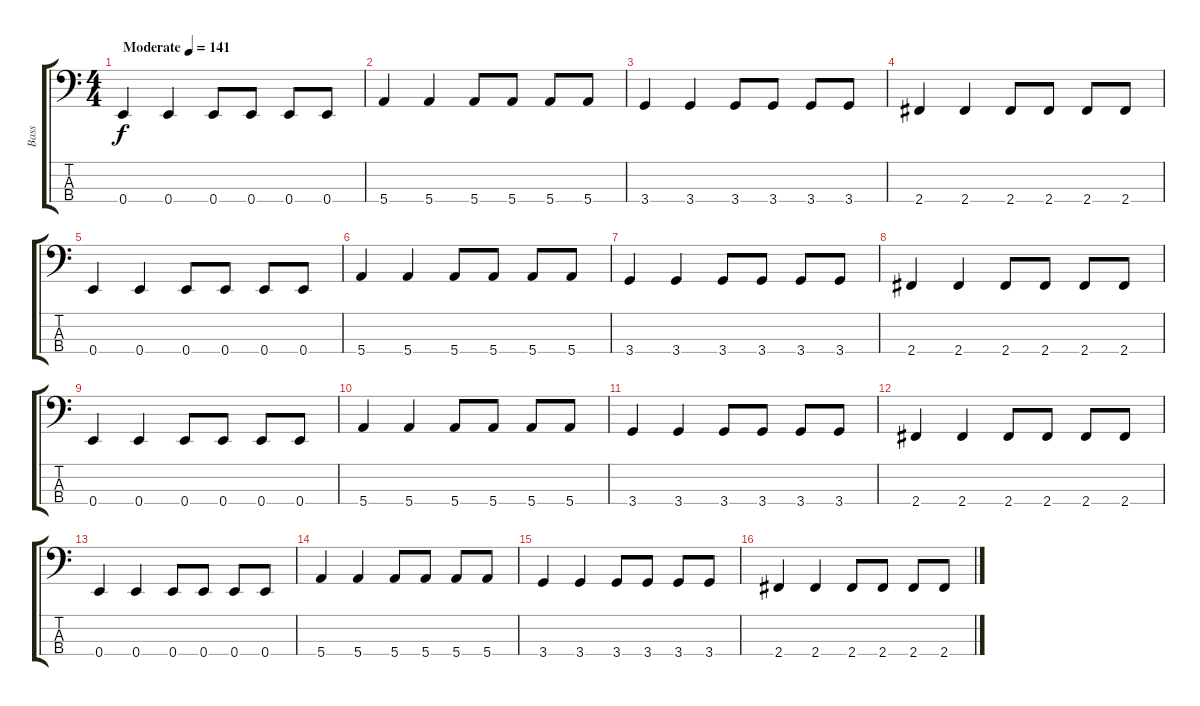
\track ("Bass" "Bass") {instrument electricbasspick}
\staff {score tabs}
\tuning (G2 D2 A1 E1) {hide}
\ts (4 4)
\tempo (141 "Moderate")
\clef f4
\ks c
0.4.4{dy f instrument electricbasspick} 0.4.4 0.4.8 0.4.8 0.4.8 0.4.8 |
5.4.4 5.4.4 5.4.8 5.4.8 5.4.8 5.4.8 |
3.4.4 3.4.4 3.4.8 3.4.8 3.4.8 3.4.8 |
2.4.4 2.4.4 2.4.8 2.4.8 2.4.8 2.4.8 |
0.4.4 0.4.4 0.4.8 0.4.8 0.4.8 0.4.8 |
5.4.4 5.4.4 5.4.8 5.4.8 5.4.8 5.4.8 |
3.4.4 3.4.4 3.4.8 3.4.8 3.4.8 3.4.8 |
2.4.4 2.4.4 2.4.8 2.4.8 2.4.8 2.4.8 |
0.4.4 0.4.4 0.4.8 0.4.8 0.4.8 0.4.8 |
5.4.4 5.4.4 5.4.8 5.4.8 5.4.8 5.4.8 |
3.4.4 3.4.4 3.4.8 3.4.8 3.4.8 3.4.8 |
2.4.4 2.4.4 2.4.8 2.4.8 2.4.8 2.4.8 |
0.4.4 0.4.4 0.4.8 0.4.8 0.4.8 0.4.8 |
5.4.4 5.4.4 5.4.8 5.4.8 5.4.8 5.4.8 |
3.4.4 3.4.4 3.4.8 3.4.8 3.4.8 3.4.8 |
2.4.4 2.4.4 2.4.8 2.4.8 2.4.8 2.4.8
